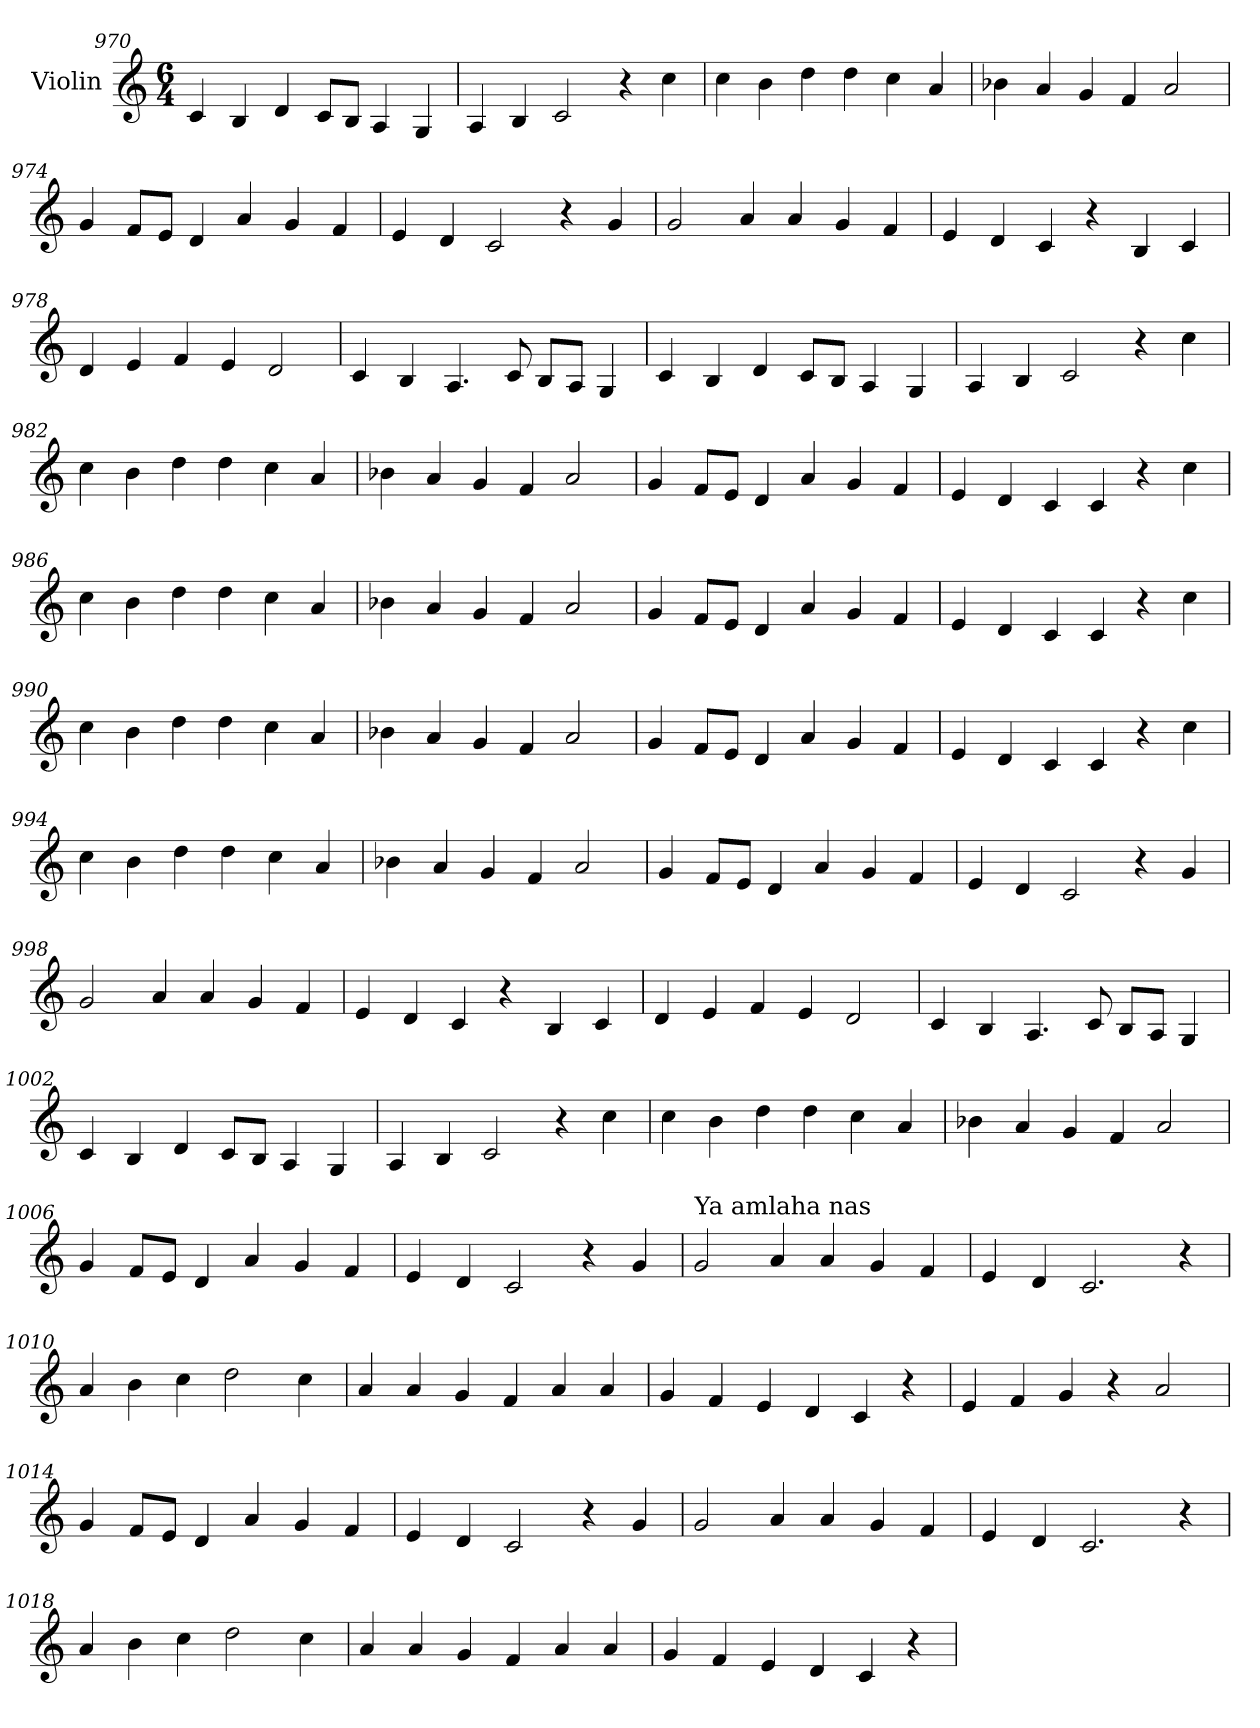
**kern
*part1
*staff1
*I"Violin
*clefG2
*k[]
*C:
*M6/4
=970
4c/
4B/
4d/
8c/L
8B/J
4A/
4G/
!!LO:LB:g=z
=971
4A/
4B/
2c/
4r
4cc\
=972
4cc\
4b\
4dd\
4dd\
4cc\
4a/
=973
4b-X\
4a/
4g/
4f/
2a/
=974
4g/
8f/L
8e/J
4d/
4a/
4g/
4f/
!!LO:LB:g=z
=975
4e/
4d/
2c/
4r
4g/
=976
2g/
4a/
4a/
4g/
4f/
=977
4e/
4d/
4c/
4r
4B/
4c/
=978
4d/
4e/
4f/
4e/
2d/
!!LO:LB:g=z
=979
4c/
4B/
4.A/
8c/
8B/L
8A/J
4G/
=980
4c/
4B/
4d/
8c/L
8B/J
4A/
4G/
=981
4A/
4B/
2c/
4r
4cc\
=982
4cc\
4b\
4dd\
4dd\
4cc\
4a/
!!LO:PB:g=z
=983
4b-X\
4a/
4g/
4f/
2a/
=984
4g/
8f/L
8e/J
4d/
4a/
4g/
4f/
=985
4e/
4d/
4c/
4c/
4r
4cc\
=986
4cc\
4b\
4dd\
4dd\
4cc\
4a/
!!LO:LB:g=z
=987
4b-X\
4a/
4g/
4f/
2a/
=988
4g/
8f/L
8e/J
4d/
4a/
4g/
4f/
=989
4e/
4d/
4c/
4c/
4r
4cc\
=990
4cc\
4b\
4dd\
4dd\
4cc\
4a/
!!LO:LB:g=z
=991
4b-X\
4a/
4g/
4f/
2a/
=992
4g/
8f/L
8e/J
4d/
4a/
4g/
4f/
=993
4e/
4d/
4c/
4c/
4r
4cc\
=994
4cc\
4b\
4dd\
4dd\
4cc\
4a/
!!LO:LB:g=z
=995
4b-X\
4a/
4g/
4f/
2a/
=996
4g/
8f/L
8e/J
4d/
4a/
4g/
4f/
=997
4e/
4d/
2c/
4r
4g/
=998
2g/
4a/
4a/
4g/
4f/
!!LO:LB:g=z
=999
4e/
4d/
4c/
4r
4B/
4c/
=1000
4d/
4e/
4f/
4e/
2d/
=1001
4c/
4B/
4.A/
8c/
8B/L
8A/J
4G/
=1002
4c/
4B/
4d/
8c/L
8B/J
4A/
4G/
!!LO:LB:g=z
=1003
4A/
4B/
2c/
4r
4cc\
=1004
4cc\
4b\
4dd\
4dd\
4cc\
4a/
=1005
4b-X\
4a/
4g/
4f/
2a/
=1006
4g/
8f/L
8e/J
4d/
4a/
4g/
4f/
!!LO:LB:g=z
=1007
4e/
4d/
2c/
4r
4g/
=1008
!LO:TX:a:t=Ya amlaha nas
2g/
4a/
4a/
4g/
4f/
=1009
4e/
4d/
2.c/
4r
!!LO:LB:g=z
=1010
4a/
4b\
4cc\
2dd\
4cc\
=1011
4a/
4a/
4g/
4f/
4a/
4a/
=1012
4g/
4f/
4e/
4d/
4c/
4r
=1013
4e/
4f/
4g/
4r
2a/
!!LO:PB:g=z
=1014
4g/
8f/L
8e/J
4d/
4a/
4g/
4f/
=1015
4e/
4d/
2c/
4r
4g/
=1016
2g/
4a/
4a/
4g/
4f/
=1017
4e/
4d/
2.c/
4r
!!LO:LB:g=z
=1018
4a/
4b\
4cc\
2dd\
4cc\
=1019
4a/
4a/
4g/
4f/
4a/
4a/
=1020
4g/
4f/
4e/
4d/
4c/
4r
=
*-
